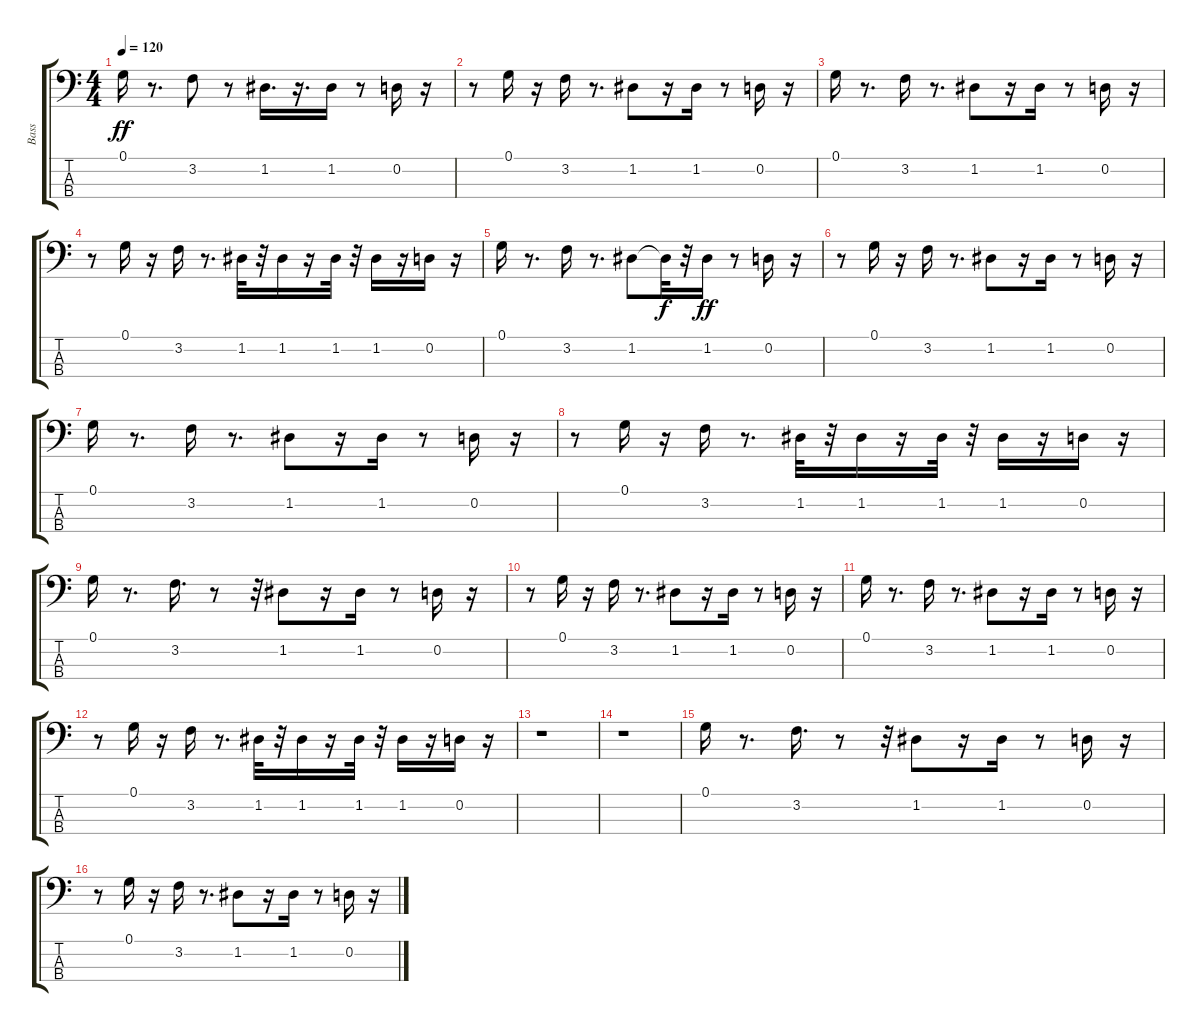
\track ("Bass" "Bass") {instrument synthbass1}
\staff {score tabs}
\tuning (G2 D2 A1 E1) {hide}
\ts (4 4)
\tempo 120
\clef f4
\ks c
0.1.16{dy ff} r.8{d} 3.2.8 r.8 1.2.16{d} r.16{d} 1.2.16 r.8 0.2.16 r.16 |
r.8 0.1.16 r.16 3.2.16 r.8{d} 1.2.8 r.16 1.2.16 r.8 0.2.16 r.16 |
0.1.16 r.8{d} 3.2.16 r.8{d} 1.2.8 r.16 1.2.16 r.8 0.2.16 r.16 |
r.8 0.1.16 r.16 3.2.16 r.8{d} 1.2.32 r.32 1.2.16 r.16 1.2.32 r.32 1.2.16 r.16 0.2.16 r.16 |
0.1.16 r.8{d} 3.2.16 r.8{d} 1.2.8 1.2{t}.32{dy f} r.32 1.2.16{dy ff} r.8 0.2.16 r.16 |
r.8 0.1.16 r.16 3.2.16 r.8{d} 1.2.8 r.16 1.2.16 r.8 0.2.16 r.16 |
0.1.16 r.8{d} 3.2.16 r.8{d} 1.2.8 r.16 1.2.16 r.8 0.2.16 r.16 |
r.8 0.1.16 r.16 3.2.16 r.8{d} 1.2.32 r.32 1.2.16 r.16 1.2.32 r.32 1.2.16 r.16 0.2.16 r.16 |
0.1.16 r.8{d} 3.2.16{d} r.8 r.32 1.2.8 r.16 1.2.16 r.8 0.2.16 r.16 |
r.8 0.1.16 r.16 3.2.16 r.8{d} 1.2.8 r.16 1.2.16 r.8 0.2.16 r.16 |
0.1.16 r.8{d} 3.2.16 r.8{d} 1.2.8 r.16 1.2.16 r.8 0.2.16 r.16 |
r.8 0.1.16 r.16 3.2.16 r.8{d} 1.2.32 r.32 1.2.16 r.16 1.2.32 r.32 1.2.16 r.16 0.2.16 r.16 |
r.1 |
r.1 |
0.1.16 r.8{d} 3.2.16{d} r.8 r.32 1.2.8 r.16 1.2.16 r.8 0.2.16 r.16 |
r.8 0.1.16 r.16 3.2.16 r.8{d} 1.2.8 r.16 1.2.16 r.8 0.2.16 r.16
